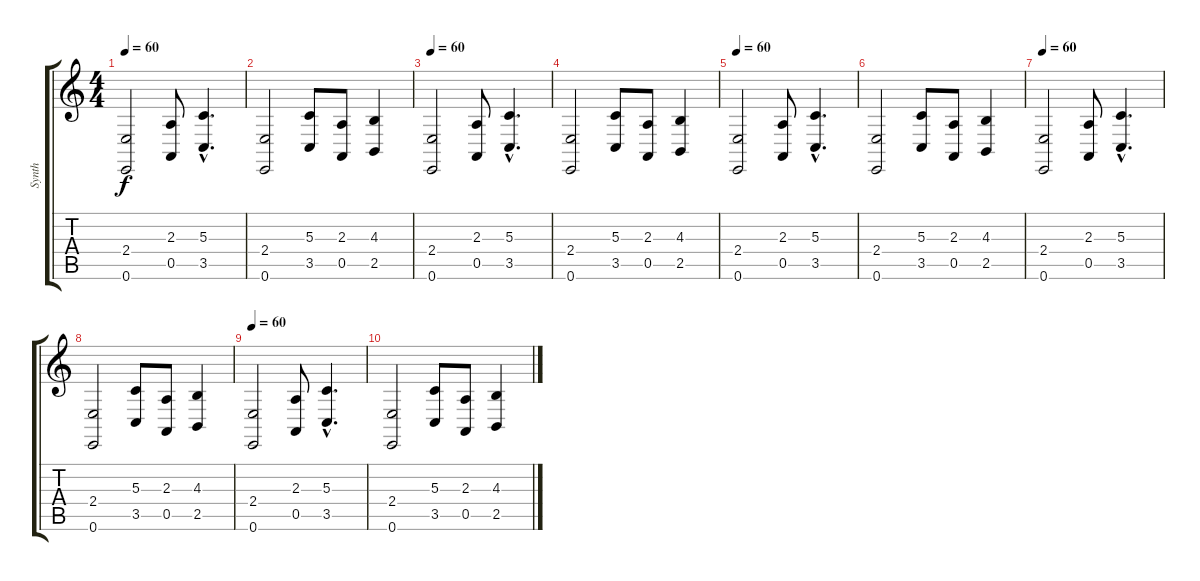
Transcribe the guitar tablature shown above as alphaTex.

\track ("Synth" "Synth") {instrument pad4choir}
\staff {score tabs}
\tuning (E4 B3 G3 D3 A2 E2) {hide}
\ts (4 4)
\tempo 60
\clef g2
\ks c
(2.4 0.6).2{dy f} (2.3 0.5).8 (5.3{hac} 3.5{hac}).4{d} |
(2.4 0.6).2 (5.3 3.5).8 (2.3 0.5).8 (4.3 2.5).4 |
\tempo 60
(2.4 0.6).2 (2.3 0.5).8 (5.3{hac} 3.5{hac}).4{d} |
(2.4 0.6).2 (5.3 3.5).8 (2.3 0.5).8 (4.3 2.5).4 |
\tempo 60
(2.4 0.6).2 (2.3 0.5).8 (5.3{hac} 3.5{hac}).4{d} |
(2.4 0.6).2 (5.3 3.5).8 (2.3 0.5).8 (4.3 2.5).4 |
\tempo 60
(2.4 0.6).2 (2.3 0.5).8 (5.3{hac} 3.5{hac}).4{d volume 3} |
(2.4 0.6).2 (5.3 3.5).8 (2.3 0.5).8 (4.3 2.5).4 |
\tempo 60
(2.4 0.6).2 (2.3 0.5).8{volume 0} (5.3{hac} 3.5{hac}).4{d} |
(2.4 0.6).2 (5.3 3.5).8 (2.3 0.5).8 (4.3 2.5).4
